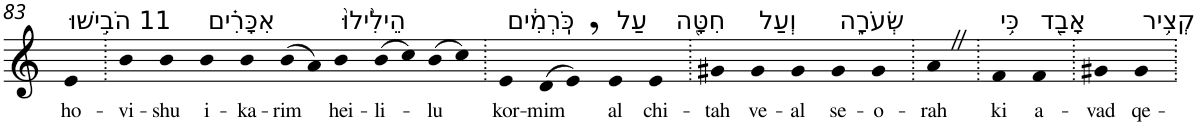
**kern	**text
*part1	*part1
*staff1	*staff1
*I"Piano	*
*I'Pno	*
!!LO:PB:g=z
*clefG2	*
*k[]	*
=83	=83
!LO:TX:a:t=11 הֹבִ֣ישׁוּ	!
!	!LO:LY:b
4e	ho-
=84.	=84.
!	!LO:LY:b
4b	-vi-
!	!LO:LY:b
4b	-shu
!LO:TX:a:t=אִכָּרִ֗ים	!
!	!LO:LY:b
4b	i-
!	!LO:LY:b
4b	-ka-
!	!LO:LY:b
(>8b	-rim
8a)	.
!LO:TX:a:t=הֵילִ֙ילוּ֙	!
!	!LO:LY:b
4b	hei-
!	!LO:LY:b
(>8b	-li-
8cc)	.
!	!LO:LY:b
(>8b	-lu
8cc)	.
=85.	=85.
!LO:TX:a:t=כֹּֽרְמִ֔ים	!
!	!LO:LY:b
4e	kor-
!	!LO:LY:b
(>8d	-mim
8e,)	.
!LO:TX:a:t=עַל	!
!	!LO:LY:b
4e	al
!LO:TX:a:t=חִטָּ֖ה	!
!	!LO:LY:b
4e	chi-
=86.	=86.
!	!LO:LY:b
4g#X	-tah
!LO:TX:a:t=וְעַל	!
!	!LO:LY:b
4g#	ve-
!	!LO:LY:b
4g#	-al
!LO:TX:a:t=שְׂעֹרָ֑ה	!
!	!LO:LY:b
4g#	se-
!	!LO:LY:b
4g#	-o-
=87.	=87.
!	!LO:LY:b
4aZ	-rah
=88.	=88.
!LO:TX:a:t=כִּ֥י	!
!	!LO:LY:b
4f	ki
!LO:TX:a:t=אָבַ֖ד	!
!	!LO:LY:b
4f	a-
=89.	=89.
!	!LO:LY:b
4g#X	-vad
!LO:TX:a:t=קְצִ֥יר	!
!	!LO:LY:b
4g#	qe-
=.	=.
*-	*-
